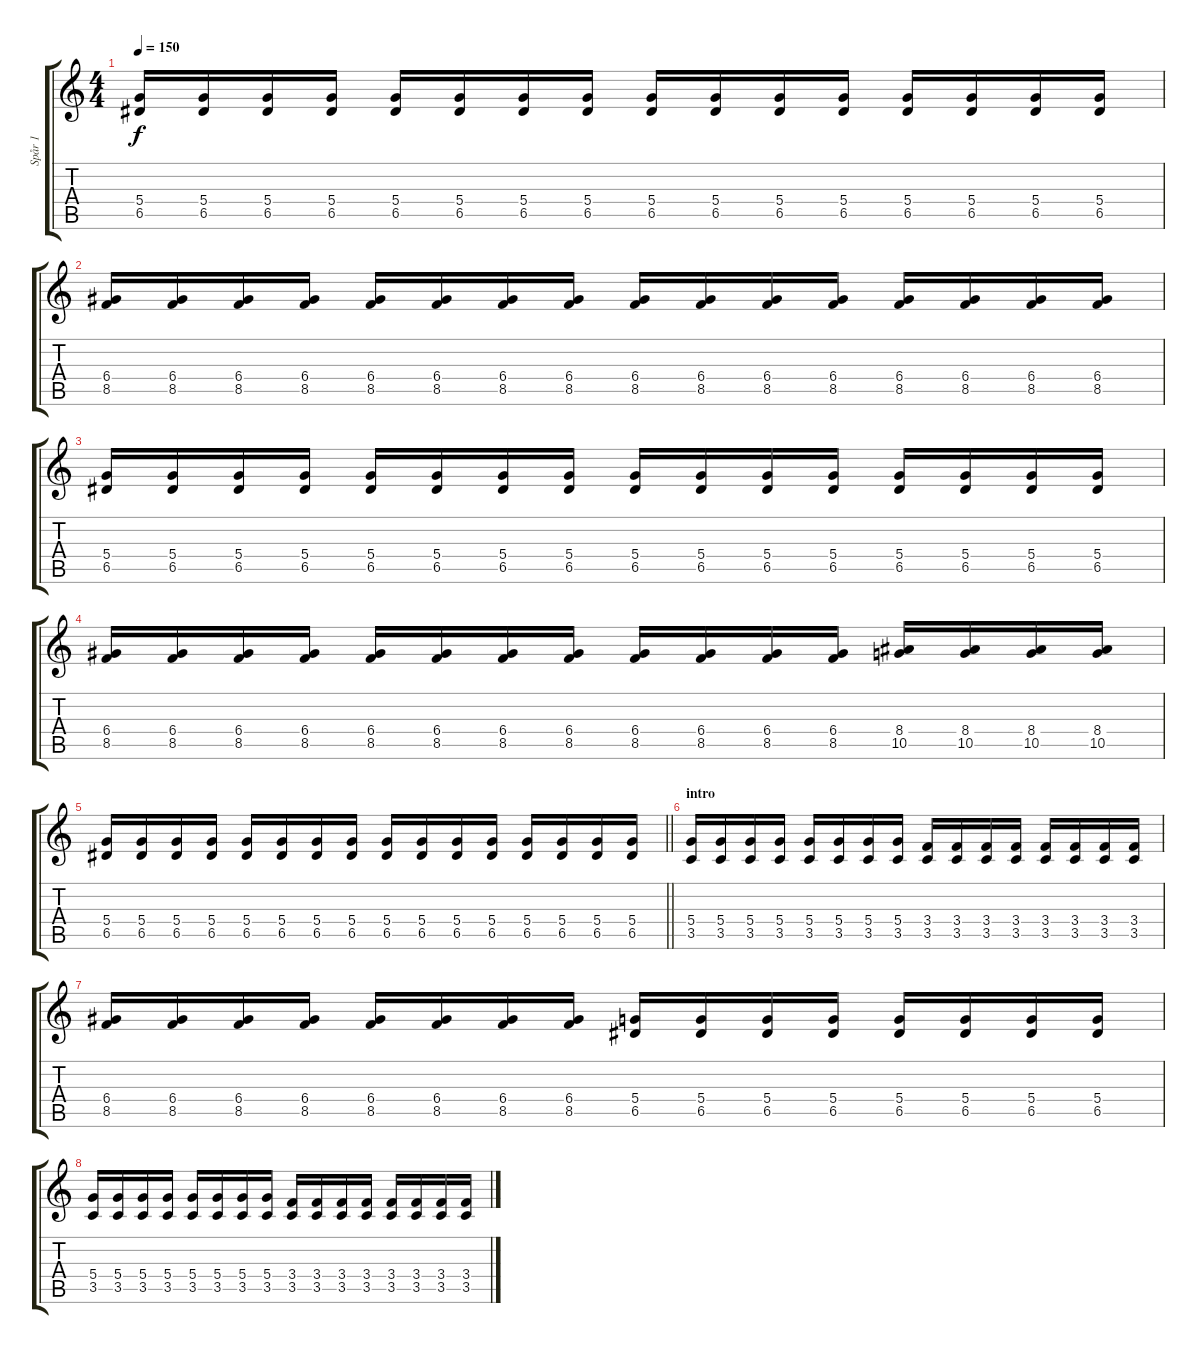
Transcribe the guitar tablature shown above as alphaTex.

\track ("Spår 1" "Spår 1") {instrument distortionguitar}
\staff {score tabs}
\tuning (E4 B3 G3 D3 A2 E2) {hide}
\ts (4 4)
\tempo 150
\clef g2
\ks c
(5.4 6.5).16{dy f} (5.4 6.5).16 (5.4 6.5).16 (5.4 6.5).16 (5.4 6.5).16 (5.4 6.5).16 (5.4 6.5).16 (5.4 6.5).16 (5.4 6.5).16 (5.4 6.5).16 (5.4 6.5).16 (5.4 6.5).16 (5.4 6.5).16 (5.4 6.5).16 (5.4 6.5).16 (5.4 6.5).16 |
(6.4 8.5).16 (6.4 8.5).16 (6.4 8.5).16 (6.4 8.5).16 (6.4 8.5).16 (6.4 8.5).16 (6.4 8.5).16 (6.4 8.5).16 (6.4 8.5).16 (6.4 8.5).16 (6.4 8.5).16 (6.4 8.5).16 (6.4 8.5).16 (6.4 8.5).16 (6.4 8.5).16 (6.4 8.5).16 |
(5.4 6.5).16 (5.4 6.5).16 (5.4 6.5).16 (5.4 6.5).16 (5.4 6.5).16 (5.4 6.5).16 (5.4 6.5).16 (5.4 6.5).16 (5.4 6.5).16 (5.4 6.5).16 (5.4 6.5).16 (5.4 6.5).16 (5.4 6.5).16 (5.4 6.5).16 (5.4 6.5).16 (5.4 6.5).16 |
(6.4 8.5).16 (6.4 8.5).16 (6.4 8.5).16 (6.4 8.5).16 (6.4 8.5).16 (6.4 8.5).16 (6.4 8.5).16 (6.4 8.5).16 (6.4 8.5).16 (6.4 8.5).16 (6.4 8.5).16 (6.4 8.5).16 (8.4 10.5).16 (8.4 10.5).16 (8.4 10.5).16 (8.4 10.5).16 |
\barLineRight lightlight
(5.4 6.5).16 (5.4 6.5).16 (5.4 6.5).16 (5.4 6.5).16 (5.4 6.5).16 (5.4 6.5).16 (5.4 6.5).16 (5.4 6.5).16 (5.4 6.5).16 (5.4 6.5).16 (5.4 6.5).16 (5.4 6.5).16 (5.4 6.5).16 (5.4 6.5).16 (5.4 6.5).16 (5.4 6.5).16 |
\section ("" "intro")
(5.4 3.5).16 (5.4 3.5).16 (5.4 3.5).16 (5.4 3.5).16 (5.4 3.5).16 (5.4 3.5).16 (5.4 3.5).16 (5.4 3.5).16 (3.4 3.5).16 (3.4 3.5).16 (3.4 3.5).16 (3.4 3.5).16 (3.4 3.5).16 (3.4 3.5).16 (3.4 3.5).16 (3.4 3.5).16 |
(6.4 8.5).16 (6.4 8.5).16 (6.4 8.5).16 (6.4 8.5).16 (6.4 8.5).16 (6.4 8.5).16 (6.4 8.5).16 (6.4 8.5).16 (5.4 6.5).16 (5.4 6.5).16 (5.4 6.5).16 (5.4 6.5).16 (5.4 6.5).16 (5.4 6.5).16 (5.4 6.5).16 (5.4 6.5).16 |
(5.4 3.5).16 (5.4 3.5).16 (5.4 3.5).16 (5.4 3.5).16 (5.4 3.5).16 (5.4 3.5).16 (5.4 3.5).16 (5.4 3.5).16 (3.4 3.5).16 (3.4 3.5).16 (3.4 3.5).16 (3.4 3.5).16 (3.4 3.5).16 (3.4 3.5).16 (3.4 3.5).16 (3.4 3.5).16
